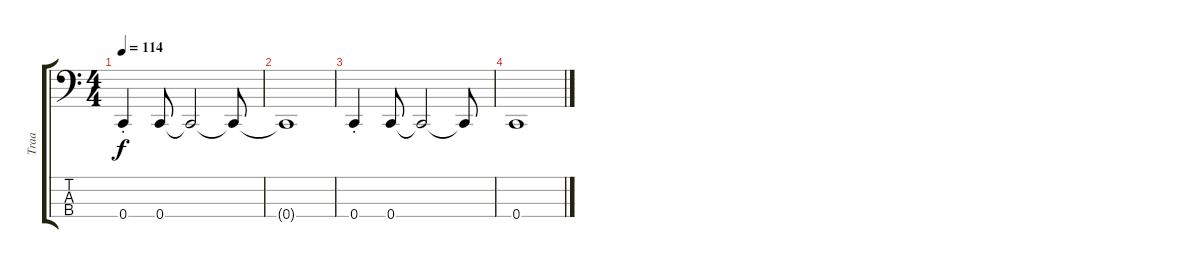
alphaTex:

\track ("Traa" "Traa") {instrument electricbassfinger}
\staff {score tabs}
\tuning (F2 C2 G1 C1) {hide}
\ts (4 4)
\tempo 114
\clef f4
\ks c
0.4{st}.4{dy f} 0.4.8 0.4{t}.2 0.4{t}.8 |
0.4{t}.1 |
0.4{st}.4 0.4.8 0.4{t}.2 0.4{t}.8 |
0.4.1
